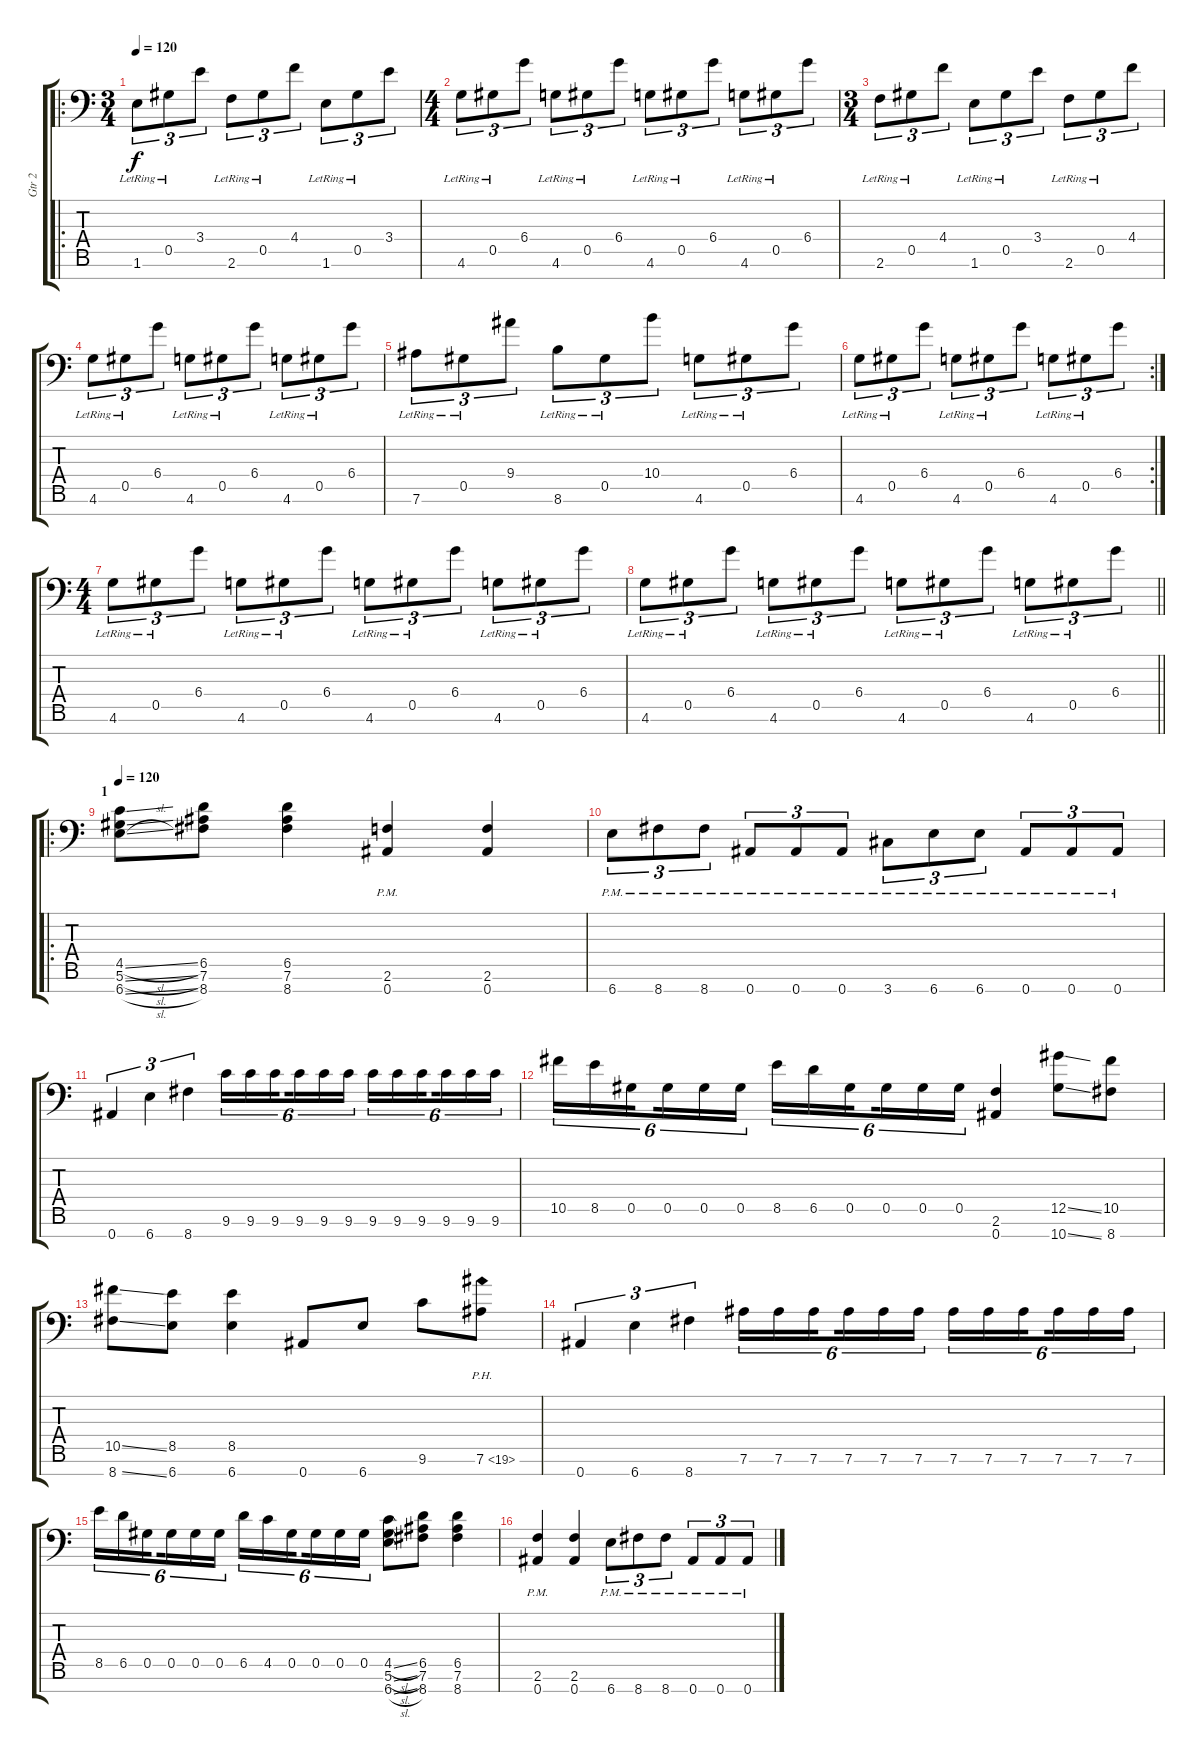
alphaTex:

\track ("Gtr 2" "Gtr 2") {instrument distortionguitar}
\staff {score tabs}
\tuning (Eb4 Bb3 Gb3 Db3 Ab2 Eb2 Bb1) {hide}
\ro
\ts (3 4)
\tempo 120
\tempo 110
\tempo 120
\clef f4
\ks c
1.6{lr}.8{tu (3 2) dy f balance 8 instrument electricguitarclean} 0.5{lr}.8{tu (3 2)} 3.4.8{tu (3 2)} 2.6{lr}.8{tu (3 2)} 0.5{lr}.8{tu (3 2)} 4.4.8{tu (3 2)} 1.6{lr}.8{tu (3 2)} 0.5{lr}.8{tu (3 2)} 3.4.8{tu (3 2)} |
\ts (4 4)
4.6{lr}.8{tu (3 2)} 0.5{lr}.8{tu (3 2)} 6.4.8{tu (3 2)} 4.6{lr}.8{tu (3 2)} 0.5{lr}.8{tu (3 2)} 6.4.8{tu (3 2)} 4.6{lr}.8{tu (3 2)} 0.5{lr}.8{tu (3 2)} 6.4.8{tu (3 2)} 4.6{lr}.8{tu (3 2)} 0.5{lr}.8{tu (3 2)} 6.4.8{tu (3 2)} |
\ts (3 4)
2.6{lr}.8{tu (3 2)} 0.5{lr}.8{tu (3 2)} 4.4.8{tu (3 2)} 1.6{lr}.8{tu (3 2)} 0.5{lr}.8{tu (3 2)} 3.4.8{tu (3 2)} 2.6{lr}.8{tu (3 2)} 0.5{lr}.8{tu (3 2)} 4.4.8{tu (3 2)} |
4.6{lr}.8{tu (3 2)} 0.5{lr}.8{tu (3 2)} 6.4.8{tu (3 2)} 4.6{lr}.8{tu (3 2)} 0.5{lr}.8{tu (3 2)} 6.4.8{tu (3 2)} 4.6{lr}.8{tu (3 2)} 0.5{lr}.8{tu (3 2)} 6.4.8{tu (3 2)} |
7.6{lr}.8{tu (3 2)} 0.5{lr}.8{tu (3 2)} 9.4.8{tu (3 2)} 8.6{lr}.8{tu (3 2)} 0.5{lr}.8{tu (3 2)} 10.4.8{tu (3 2)} 4.6{lr}.8{tu (3 2)} 0.5{lr}.8{tu (3 2)} 6.4.8{tu (3 2)} |
\rc 2
4.6{lr}.8{tu (3 2)} 0.5{lr}.8{tu (3 2)} 6.4.8{tu (3 2)} 4.6{lr}.8{tu (3 2)} 0.5{lr}.8{tu (3 2)} 6.4.8{tu (3 2)} 4.6{lr}.8{tu (3 2)} 0.5{lr}.8{tu (3 2)} 6.4.8{tu (3 2)} |
\ts (4 4)
4.6{lr}.8{tu (3 2)} 0.5{lr}.8{tu (3 2)} 6.4.8{tu (3 2)} 4.6{lr}.8{tu (3 2)} 0.5{lr}.8{tu (3 2)} 6.4.8{tu (3 2)} 4.6{lr}.8{tu (3 2)} 0.5{lr}.8{tu (3 2)} 6.4.8{tu (3 2)} 4.6{lr}.8{tu (3 2)} 0.5{lr}.8{tu (3 2)} 6.4.8{tu (3 2)} |
\barLineRight lightlight
4.6{lr}.8{tu (3 2)} 0.5{lr}.8{tu (3 2)} 6.4.8{tu (3 2)} 4.6{lr}.8{tu (3 2)} 0.5{lr}.8{tu (3 2)} 6.4.8{tu (3 2)} 4.6{lr}.8{tu (3 2)} 0.5{lr}.8{tu (3 2)} 6.4.8{tu (3 2)} 4.6{lr}.8{tu (3 2)} 0.5{lr}.8{tu (3 2)} 6.4.8{tu (3 2)} |
\ro
\section ("" "1")
\tempo 120
(4.5{sl} 5.6{sl} 6.7{sl}).8{balance 16 instrument distortionguitar} (6.5 7.6 8.7).8 (6.5 7.6 8.7).4 (2.6{pm} 0.7{pm}).4 (2.6 0.7).4 |
6.7{pm}.8{tu (3 2)} 8.7{pm}.8{tu (3 2)} 8.7{pm}.8{tu (3 2)} 0.7{pm}.8{tu (3 2)} 0.7{pm}.8{tu (3 2)} 0.7{pm}.8{tu (3 2)} 3.7{pm}.8{tu (3 2)} 6.7{pm}.8{tu (3 2)} 6.7{pm}.8{tu (3 2)} 0.7{pm}.8{tu (3 2)} 0.7{pm}.8{tu (3 2)} 0.7{pm}.8{tu (3 2)} |
0.7.4{tu (3 2)} 6.7.4{tu (3 2)} 8.7.4{tu (3 2)} 9.6.16{tu (6 4)} 9.6.16{tu (6 4)} 9.6.16{tu (6 4) beam splitsecondary} 9.6.16{tu (6 4)} 9.6.16{tu (6 4)} 9.6.16{tu (6 4)} 9.6.16{tu (6 4)} 9.6.16{tu (6 4)} 9.6.16{tu (6 4) beam splitsecondary} 9.6.16{tu (6 4)} 9.6.16{tu (6 4)} 9.6.16{tu (6 4)} |
10.5.16{tu (6 4)} 8.5.16{tu (6 4)} 0.5.16{tu (6 4) beam splitsecondary} 0.5.16{tu (6 4)} 0.5.16{tu (6 4)} 0.5.16{tu (6 4)} 8.5.16{tu (6 4)} 6.5.16{tu (6 4)} 0.5.16{tu (6 4) beam splitsecondary} 0.5.16{tu (6 4)} 0.5.16{tu (6 4)} 0.5.16{tu (6 4)} (2.6 0.7).4 (12.5{ss} 10.7{ss}).8 (10.5 8.7).8 |
(10.5{ss} 8.7{ss}).8 (8.5 6.7).8 (8.5 6.7).4 0.7.8 6.7.8 9.6.8 7.6{ph 12}.8 |
0.7.4{tu (3 2)} 6.7.4{tu (3 2)} 8.7.4{tu (3 2)} 7.6.16{tu (6 4)} 7.6.16{tu (6 4)} 7.6.16{tu (6 4) beam splitsecondary} 7.6.16{tu (6 4)} 7.6.16{tu (6 4)} 7.6.16{tu (6 4)} 7.6.16{tu (6 4)} 7.6.16{tu (6 4)} 7.6.16{tu (6 4) beam splitsecondary} 7.6.16{tu (6 4)} 7.6.16{tu (6 4)} 7.6.16{tu (6 4)} |
8.5.16{tu (6 4)} 6.5.16{tu (6 4)} 0.5.16{tu (6 4) beam splitsecondary} 0.5.16{tu (6 4)} 0.5.16{tu (6 4)} 0.5.16{tu (6 4)} 6.5.16{tu (6 4)} 4.5.16{tu (6 4)} 0.5.16{tu (6 4) beam splitsecondary} 0.5.16{tu (6 4)} 0.5.16{tu (6 4)} 0.5.16{tu (6 4)} (4.5{sl} 5.6{sl} 6.7{sl}).8 (6.5 7.6 8.7).8 (6.5 7.6 8.7).4 |
(2.6{pm} 0.7{pm}).4 (2.6 0.7).4 6.7{pm}.8{tu (3 2)} 8.7{pm}.8{tu (3 2)} 8.7{pm}.8{tu (3 2)} 0.7{pm}.8{tu (3 2)} 0.7{pm}.8{tu (3 2)} 0.7{pm}.8{tu (3 2)}
